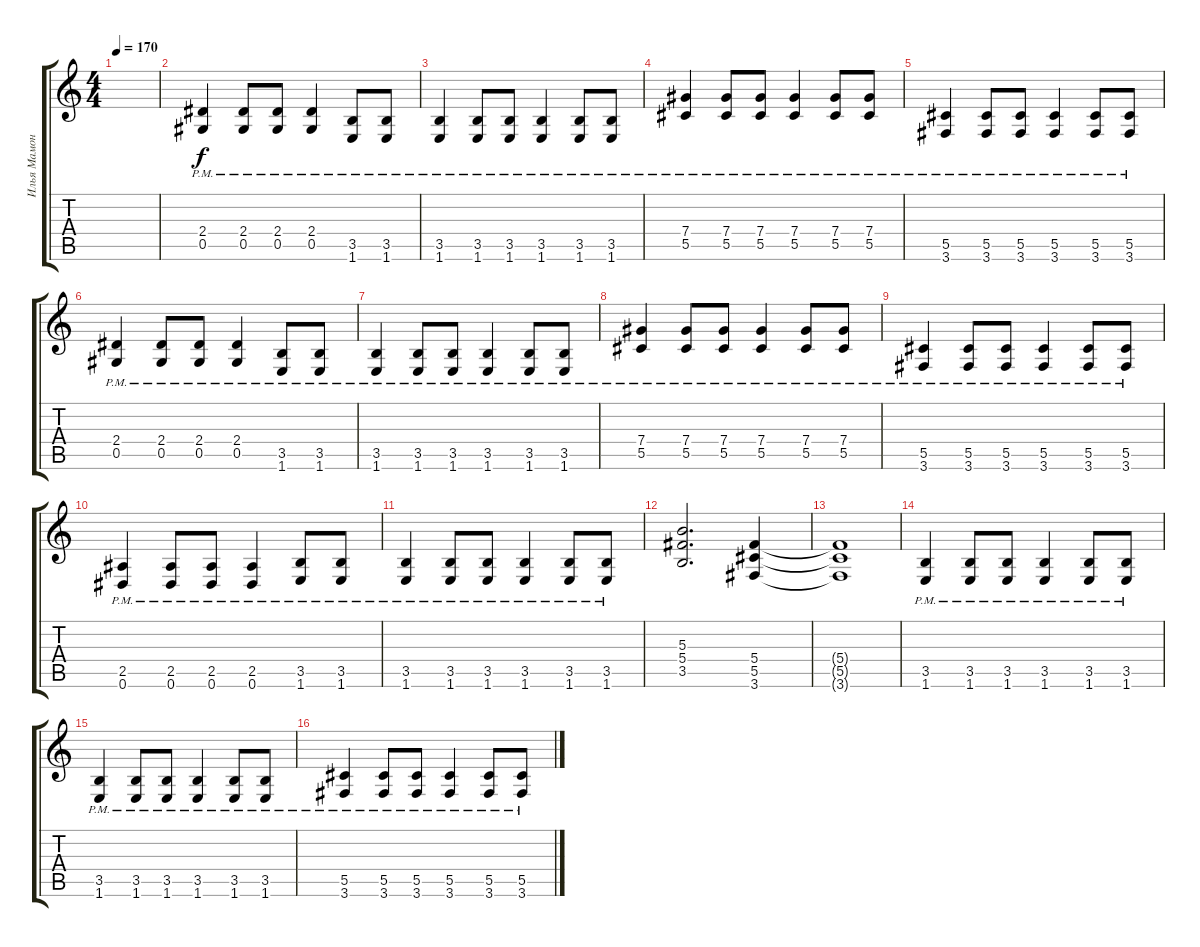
\track ("Илья Мамонтов" "Илья Мамон") {instrument distortionguitar}
\staff {score tabs}
\tuning (Eb4 Bb3 Gb3 Db3 Ab2 Eb2) {hide}
\ts (4 4)
\tempo 170
\clef g2
\ks c
|
(2.4{pm} 0.5{pm}).4 (2.4{pm} 0.5{pm}).8 (2.4{pm} 0.5{pm}).8 (2.4{pm} 0.5{pm}).4 (3.5{pm} 1.6{pm}).8 (3.5{pm} 1.6{pm}).8 |
(3.5{pm} 1.6{pm}).4 (3.5{pm} 1.6{pm}).8 (3.5{pm} 1.6{pm}).8 (3.5{pm} 1.6{pm}).4 (3.5{pm} 1.6{pm}).8 (3.5{pm} 1.6{pm}).8 |
(7.4{pm} 5.5{pm}).4 (7.4{pm} 5.5{pm}).8 (7.4{pm} 5.5{pm}).8 (7.4{pm} 5.5{pm}).4 (7.4{pm} 5.5{pm}).8 (7.4{pm} 5.5{pm}).8 |
(5.5{pm} 3.6{pm}).4 (5.5{pm} 3.6{pm}).8 (5.5{pm} 3.6{pm}).8 (5.5{pm} 3.6{pm}).4 (5.5{pm} 3.6{pm}).8 (5.5{pm} 3.6{pm}).8 |
(2.4{pm} 0.5{pm}).4 (2.4{pm} 0.5{pm}).8 (2.4{pm} 0.5{pm}).8 (2.4{pm} 0.5{pm}).4 (3.5{pm} 1.6{pm}).8 (3.5{pm} 1.6{pm}).8 |
(3.5{pm} 1.6{pm}).4 (3.5{pm} 1.6{pm}).8 (3.5{pm} 1.6{pm}).8 (3.5{pm} 1.6{pm}).4 (3.5{pm} 1.6{pm}).8 (3.5{pm} 1.6{pm}).8 |
(7.4{pm} 5.5{pm}).4 (7.4{pm} 5.5{pm}).8 (7.4{pm} 5.5{pm}).8 (7.4{pm} 5.5{pm}).4 (7.4{pm} 5.5{pm}).8 (7.4{pm} 5.5{pm}).8 |
(5.5{pm} 3.6{pm}).4 (5.5{pm} 3.6{pm}).8 (5.5{pm} 3.6{pm}).8 (5.5{pm} 3.6{pm}).4 (5.5{pm} 3.6{pm}).8 (5.5{pm} 3.6{pm}).8 |
(2.5{pm} 0.6{pm}).4 (2.5{pm} 0.6{pm}).8 (2.5{pm} 0.6{pm}).8 (2.5{pm} 0.6{pm}).4 (3.5{pm} 1.6{pm}).8 (3.5{pm} 1.6{pm}).8 |
(3.5{pm} 1.6{pm}).4 (3.5{pm} 1.6{pm}).8 (3.5{pm} 1.6{pm}).8 (3.5{pm} 1.6{pm}).4 (3.5{pm} 1.6{pm}).8 (3.5{pm} 1.6{pm}).8 |
(5.3 5.4 3.5).2{d} (5.4 5.5 3.6).4 |
(5.4{t} 5.5{t} 3.6{t}).1 |
(3.5{pm} 1.6{pm}).4 (3.5{pm} 1.6{pm}).8 (3.5{pm} 1.6{pm}).8 (3.5{pm} 1.6{pm}).4 (3.5{pm} 1.6{pm}).8 (3.5{pm} 1.6{pm}).8 |
(3.5{pm} 1.6{pm}).4 (3.5{pm} 1.6{pm}).8 (3.5{pm} 1.6{pm}).8 (3.5{pm} 1.6{pm}).4 (3.5{pm} 1.6{pm}).8 (3.5{pm} 1.6{pm}).8 |
(5.5{pm} 3.6{pm}).4 (5.5{pm} 3.6{pm}).8 (5.5{pm} 3.6{pm}).8 (5.5{pm} 3.6{pm}).4 (5.5{pm} 3.6{pm}).8 (5.5{pm} 3.6{pm}).8
